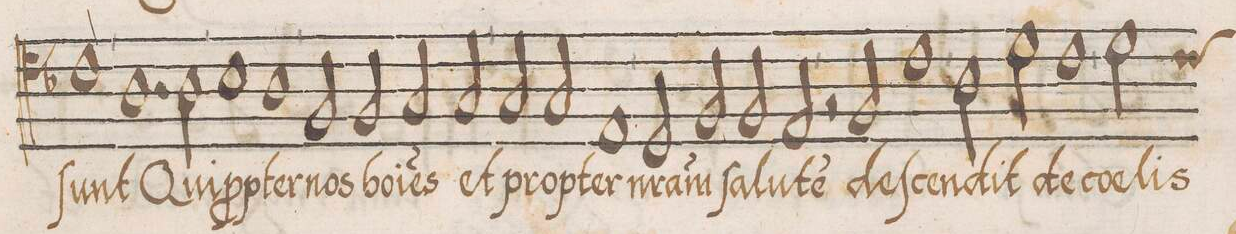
**kern	**text
*I"ALTVS	*
*clefC4	*
*k[b-]	*
*met()	*
*M2/1	*
1c	ſunt
=59-	=59-
1.A	Qui
2A\	p(ro)p-
=60-	=60-
1B-	-ter
1A	nos
=61-	=61-
2F/	ho-
2F/	-(m)i-
2G/	-(n)es
2G/	et
=62-	=62-
2G/	prop-
2G/	-ter
1E	n(ost)-
=63-	=63-
2D/	-ram
2F/	ſa-
2F/	-lu-
2E/	-te(m)
=64-	=64-
2r	.
2F/	de-
1c	-ſcen-
=65-	=65-
2A\	-dit
2d\	de
1c	coe-
=66-	=66-
*custos:c	*
2d\	-lis
*-	*-
